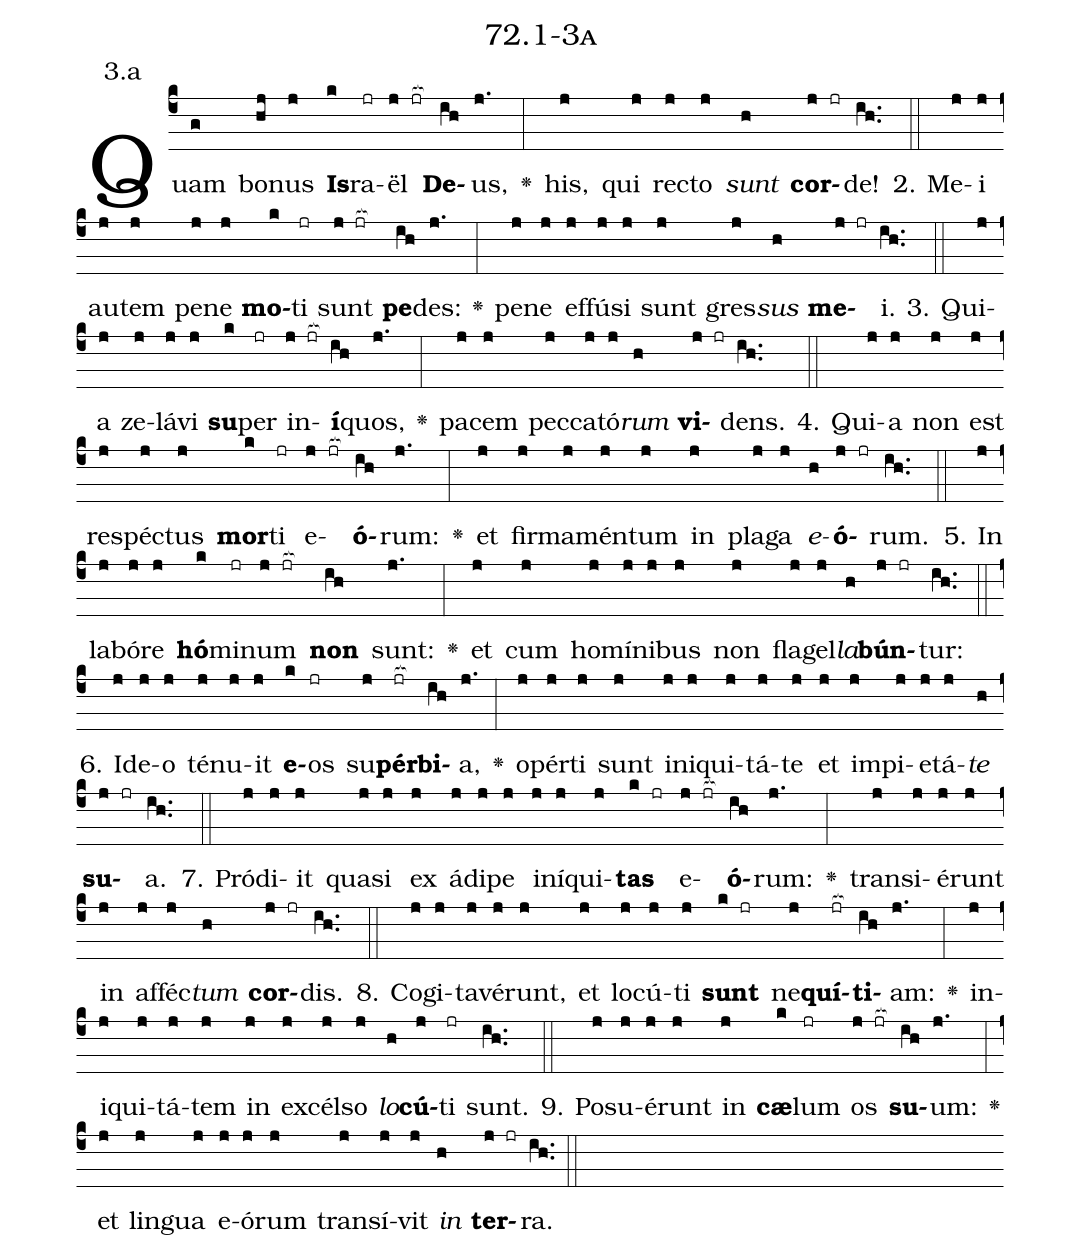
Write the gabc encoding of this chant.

name: 72.1-3a;
annotation: 3.a;
%%
(c4)Quam(g) bo(hj)nus(j) <b>Is</b>(k)ra(jr)ël(j jr[ocb:1{]) <b>De</b>(ih[ocb:0}])us,(j.) <v>\greheightstar</v>(:) his,(j) qui(j) rec(j)to(j) <i>sunt</i>(h) <b>cor</b>(j jr)de!(ih..) (::)
2. Me(j)i(j) au(j)tem(j) pe(j)ne(j) <b>mo</b>(k)ti(jr) sunt(j jr[ocb:1{]) <b>pe</b>(ih[ocb:0}])des:(j.) <v>\greheightstar</v>(:) pe(j)ne(j) ef(j)fú(j)si(j) sunt(j) gres(j)<i>sus</i>(h) <b>me</b>(j jr)i.(ih..) (::)
3. Qui(j)a(j) ze(j)lá(j)vi(j) <b>su</b>(k)per(jr) in(j jr[ocb:1{])<b>í</b>(ih[ocb:0}])quos,(j.) <v>\greheightstar</v>(:) pa(j)cem(j) pec(j)ca(j)tó(j)<i>rum</i>(h) <b>vi</b>(j jr)dens.(ih..) (::)
4. Qui(j)a(j) non(j) est(j) re(j)spéc(j)tus(j) <b>mor</b>(k)ti(jr) e(j jr[ocb:1{])<b>ó</b>(ih[ocb:0}])rum:(j.) <v>\greheightstar</v>(:) et(j) fir(j)ma(j)mén(j)tum(j) in(j) pla(j)ga(j) <i>e</i>(h)<b>ó</b>(j jr)rum.(ih..) (::)
5. In(j) la(j)bó(j)re(j) <b>hó</b>(k)mi(jr)num(j jr[ocb:1{]) <b>non</b>(ih[ocb:0}]) sunt:(j.) <v>\greheightstar</v>(:) et(j) cum(j) ho(j)mí(j)ni(j)bus(j) non(j) fla(j)gel(j)<i>la</i>(h)<b>bún</b>(j jr)tur:(ih..) (::)
6. Id(j)e(j)o(j) té(j)nu(j)it(j) <b>e</b>(k)os(jr) su(j)<b>pér</b>(jr[ocb:1{])<b>bi</b>(ih[ocb:0}])a,(j.) <v>\greheightstar</v>(:) o(j)pér(j)ti(j) sunt(j) in(j)i(j)qui(j)tá(j)te(j) et(j) im(j)pi(j)e(j)tá(j)<i>te</i>(h) <b>su</b>(j jr)a.(ih..) (::)
7. Pród(j)i(j)it(j) qua(j)si(j) ex(j) á(j)di(j)pe(j) in(j)í(j)qui(j)<b>tas</b>(k jr) e(j jr[ocb:1{])<b>ó</b>(ih[ocb:0}])rum:(j.) <v>\greheightstar</v>(:) trans(j)i(j)é(j)runt(j) in(j) af(j)féc(j)<i>tum</i>(h) <b>cor</b>(j jr)dis.(ih..) (::)
8. Co(j)gi(j)ta(j)vé(j)runt,(j) et(j) lo(j)cú(j)ti(j) <b>sunt</b>(k jr) ne(j)<b>quí</b>(jr[ocb:1{])<b>ti</b>(ih[ocb:0}])am:(j.) <v>\greheightstar</v>(:) in(j)i(j)qui(j)tá(j)tem(j) in(j) ex(j)cél(j)so(j) <i>lo</i>(h)<b>cú</b>(j)ti(jr) sunt.(ih..) (::)
9. Po(j)su(j)é(j)runt(j) in(j) <b>cæ</b>(k)lum(jr) os(j jr[ocb:1{]) <b>su</b>(ih[ocb:0}])um:(j.) <v>\greheightstar</v>(:) et(j) lin(j)gua(j) e(j)ó(j)rum(j) trans(j)í(j)vit(j) <i>in</i>(h) <b>ter</b>(j jr)ra.(ih..) (::)
